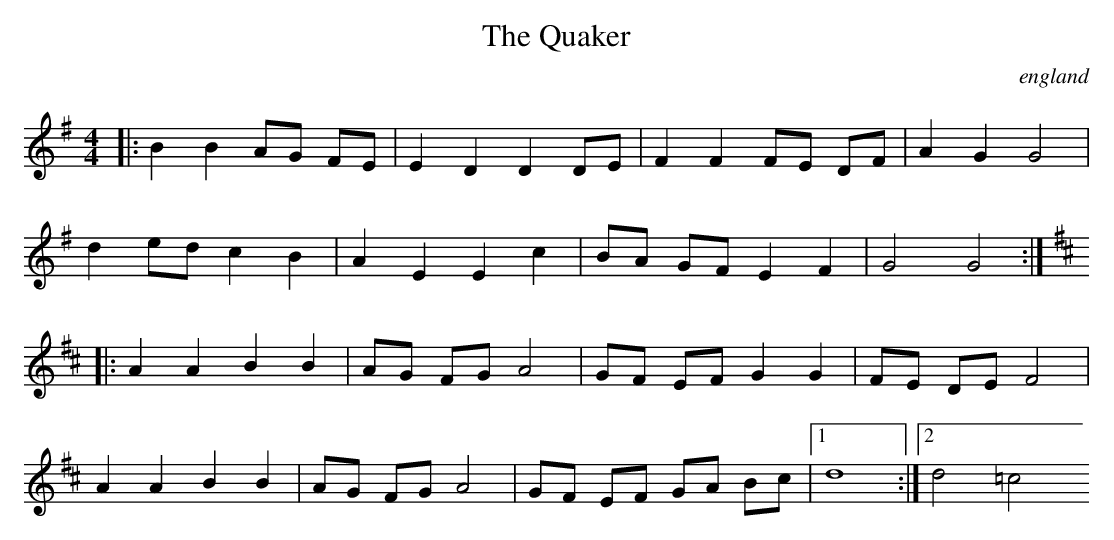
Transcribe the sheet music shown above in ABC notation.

X:1
T:The Quaker
O:england
M:4/4
L:1/8
K:G
|:B2B2AG FE|E2D2D2DE|F2F2FE DF|A2G2G4|
d2ed c2B2|A2E2E2c2|BA GF E2F2|G4G4:|
K:D
|:A2A2B2B2|AG FG A4|GF EF G2G2|FE DE F4|
A2A2B2B2|AG FG A4|GF EF GA Bc|[1d8:|[2d4=c4
